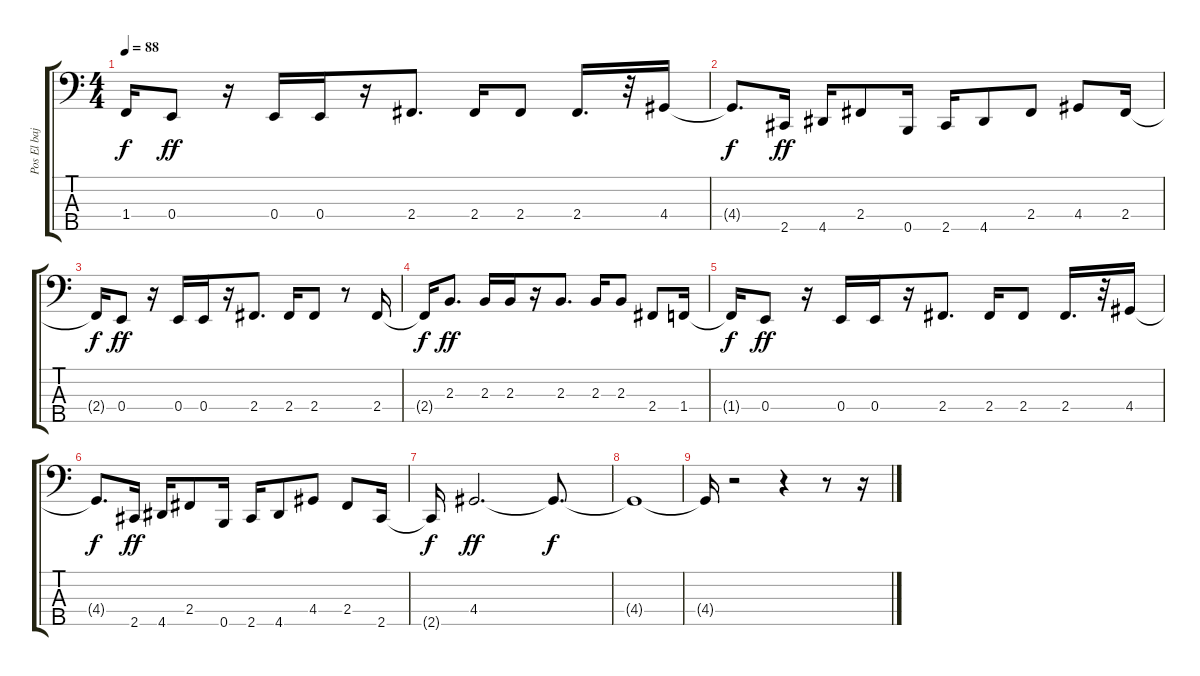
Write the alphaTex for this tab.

\track ("Pos El bajo" "Pos El baj") {instrument electricbassfinger}
\staff {score tabs}
\tuning (G2 D2 A1 E1 B0) {hide}
\ts (4 4)
\tempo 88
\clef f4
\ks c
1.4{t}.16{dy f} 0.4.8{dy ff} r.16 0.4.16 0.4.16 r.16 2.4.8{d} 2.4.16 2.4.8 2.4.16{d} r.32 4.4.16 |
4.4{t}.8{d dy f} 2.5.16{dy ff} 4.5.16 2.4.8 0.5.16 2.5.16 4.5.8 2.4.8 4.4.8 2.4.16 |
2.4{t}.16{dy f} 0.4.8{dy ff} r.16 0.4.16 0.4.16 r.16 2.4.8{d} 2.4.16 2.4.8 r.8 2.4.16 |
2.4{t}.16{dy f} 2.3.8{d dy ff} 2.3.16 2.3.16 r.16 2.3.8{d} 2.3.16 2.3.8 2.4.8 1.4.16 |
1.4{t}.16{dy f} 0.4.8{dy ff} r.16 0.4.16 0.4.16 r.16 2.4.8{d} 2.4.16 2.4.8 2.4.16{d} r.32 4.4.16 |
4.4{t}.8{d dy f} 2.5.16{dy ff} 4.5.16 2.4.8 0.5.16 2.5.16 4.5.8 4.4.8 2.4.8 2.5.16 |
2.5{t}.16{dy f} 4.4.2{d dy ff} 4.4{t}.8{d dy f} |
4.4{t}.1 |
4.4{t}.16 r.2 r.4 r.8 r.16
